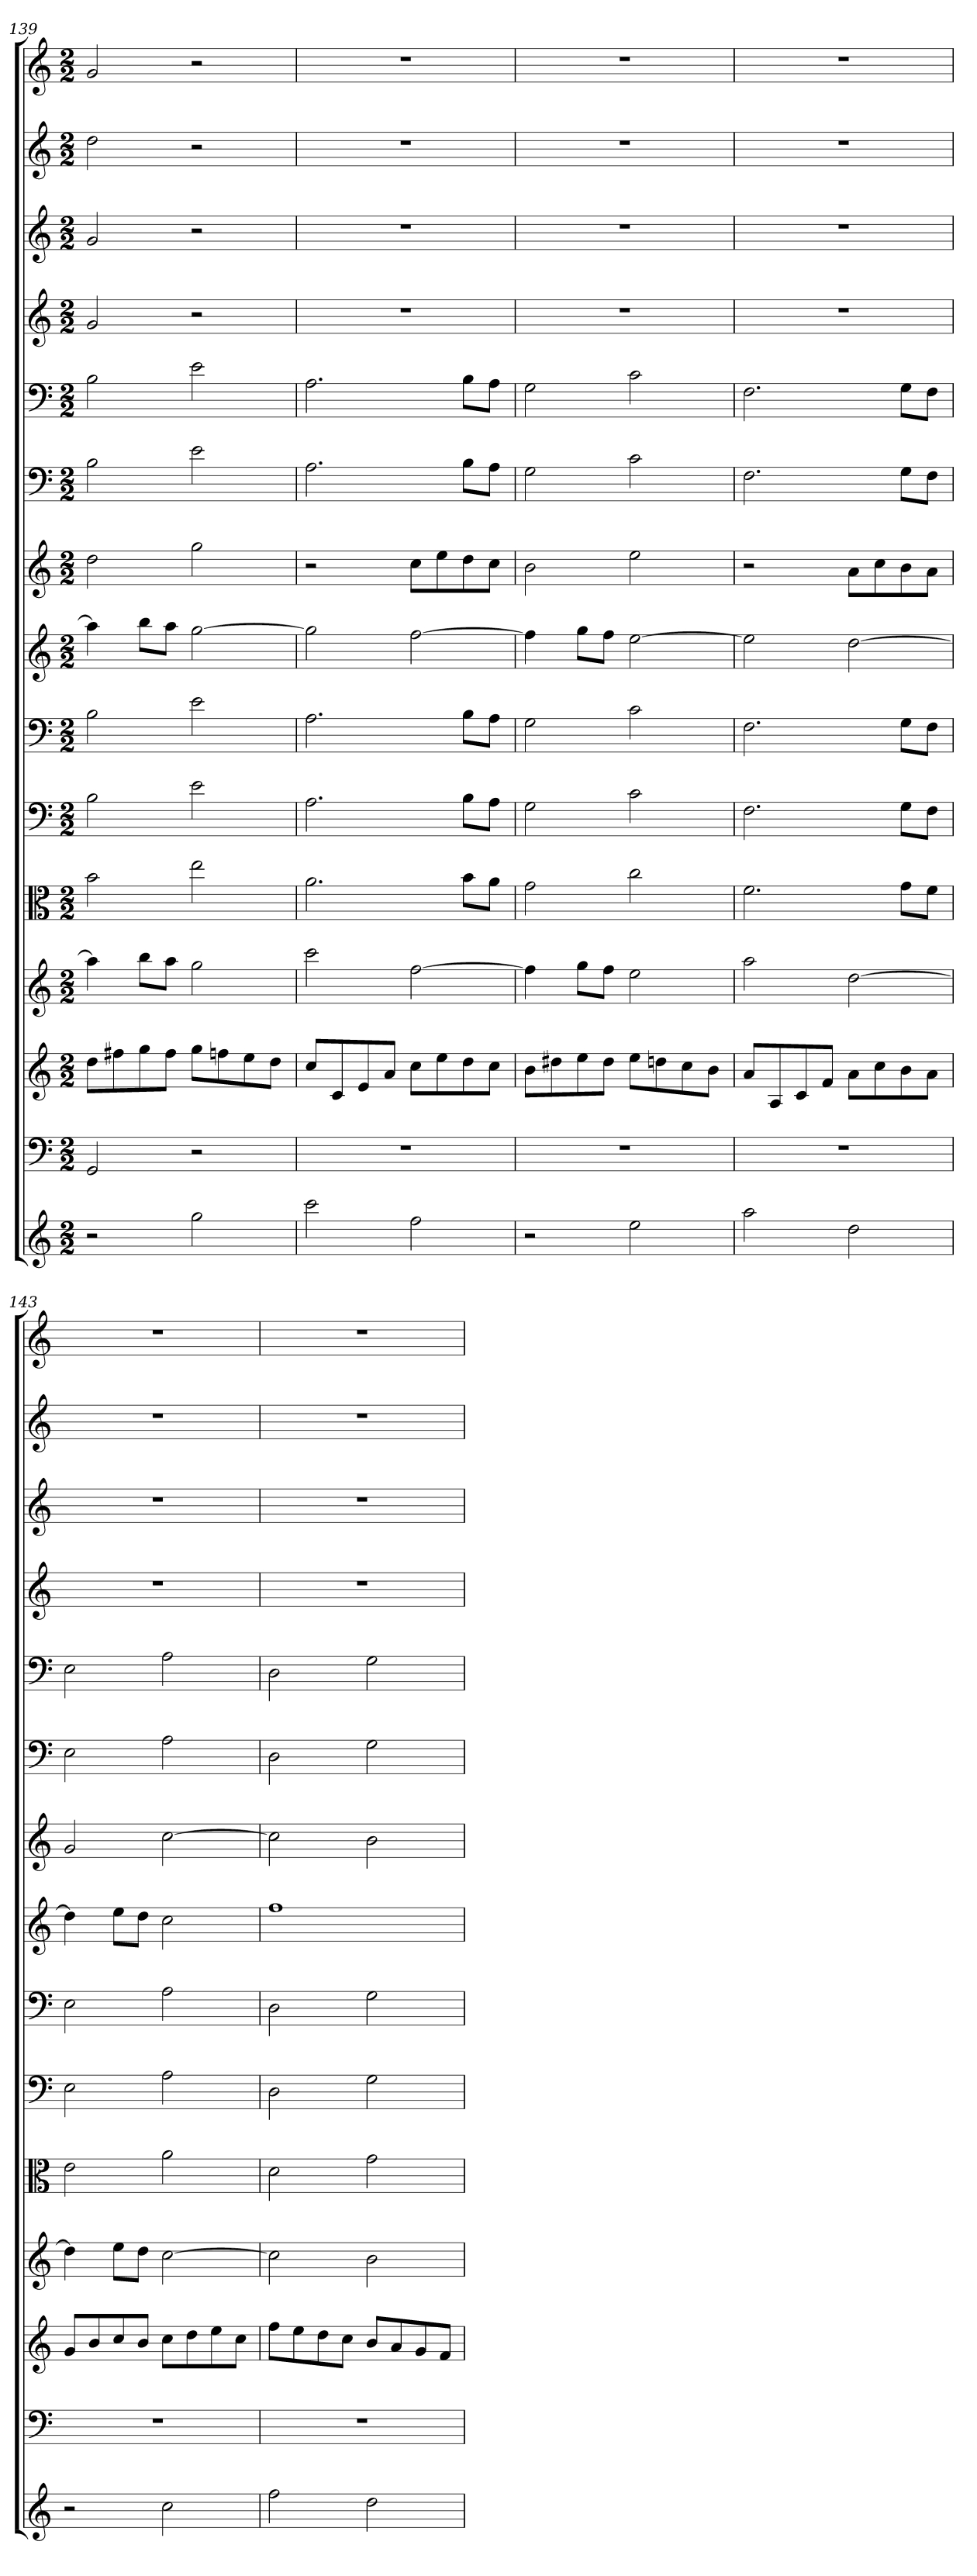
**kern	**kern	**kern	**kern	**kern	**kern	**kern	**kern	**kern	**kern	**kern	**kern	**kern	**kern	**kern
*part15	*part14	*part13	*part12	*part11	*part10	*part9	*part8	*part7	*part6	*part5	*part4	*part3	*part2	*part1
*staff15	*staff14	*staff13	*staff12	*staff11	*staff10	*staff9	*staff8	*staff7	*staff6	*staff5	*staff4	*staff3	*staff2	*staff1
*	*clefF4	*	*	*clefC3	*clefF4	*clefF4	*	*	*clefF4	*clefF4	*	*	*	*
*k[]	*k[]	*k[]	*k[]	*k[]	*k[]	*k[]	*k[]	*k[]	*k[]	*k[]	*k[]	*k[]	*k[]	*k[]
*C:	*C:	*C:	*C:	*C:	*C:	*C:	*C:	*C:	*C:	*C:	*C:	*C:	*C:	*C:
*M2/2	*M2/2	*M2/2	*M2/2	*M2/2	*M2/2	*M2/2	*M2/2	*M2/2	*M2/2	*M2/2	*M2/2	*M2/2	*M2/2	*M2/2
=139	=139	=139	=139	=139	=139	=139	=139	=139	=139	=139	=139	=139	=139	=139
2r	2GG	8ddL	4aa]	2b	2B	2B	4aa]	2dd	2B	2B	2g	2g	2dd	2g
.	.	8ff#X	.	.	.	.	.	.	.	.	.	.	.	.
.	.	8gg	8bbL	.	.	.	8bbL	.	.	.	.	.	.	.
.	.	8ff#J	8aaJ	.	.	.	8aaJ	.	.	.	.	.	.	.
2gg	2r	8ggL	2gg	2ee	2e	2e	[2gg	2gg	2e	2e	2r	2r	2r	2r
.	.	8ffn	.	.	.	.	.	.	.	.	.	.	.	.
.	.	8ee	.	.	.	.	.	.	.	.	.	.	.	.
.	.	8ddJ	.	.	.	.	.	.	.	.	.	.	.	.
=140	=140	=140	=140	=140	=140	=140	=140	=140	=140	=140	=140	=140	=140	=140
2ccc	1r	8ccL	2ccc	2.a	2.A	2.A	2gg]	2r	2.A	2.A	1r	1r	1r	1r
.	.	8c	.	.	.	.	.	.	.	.	.	.	.	.
.	.	8e	.	.	.	.	.	.	.	.	.	.	.	.
.	.	8aJ	.	.	.	.	.	.	.	.	.	.	.	.
2ff	.	8ccL	[2ff	.	.	.	[2ff	8ccL	.	.	.	.	.	.
.	.	8ee	.	.	.	.	.	8ee	.	.	.	.	.	.
.	.	8dd	.	8b\L	8B\L	8B\L	.	8dd	8B\L	8B\L	.	.	.	.
.	.	8ccJ	.	8a\J	8A\J	8A\J	.	8ccJ	8A\J	8A\J	.	.	.	.
=141	=141	=141	=141	=141	=141	=141	=141	=141	=141	=141	=141	=141	=141	=141
2r	1r	8bL	4ff]	2g	2G	2G	4ff]	2b	2G	2G	1r	1r	1r	1r
.	.	8dd#X	.	.	.	.	.	.	.	.	.	.	.	.
.	.	8ee	8ggL	.	.	.	8ggL	.	.	.	.	.	.	.
.	.	8dd#J	8ffJ	.	.	.	8ffJ	.	.	.	.	.	.	.
2ee	.	8eeL	2ee	2cc	2c	2c	[2ee	2ee	2c	2c	.	.	.	.
.	.	8ddn	.	.	.	.	.	.	.	.	.	.	.	.
.	.	8cc	.	.	.	.	.	.	.	.	.	.	.	.
.	.	8bJ	.	.	.	.	.	.	.	.	.	.	.	.
=142	=142	=142	=142	=142	=142	=142	=142	=142	=142	=142	=142	=142	=142	=142
2aa	1r	8aL	2aa	2.f	2.F	2.F	2ee]	2r	2.F	2.F	1r	1r	1r	1r
.	.	8A	.	.	.	.	.	.	.	.	.	.	.	.
.	.	8c	.	.	.	.	.	.	.	.	.	.	.	.
.	.	8fJ	.	.	.	.	.	.	.	.	.	.	.	.
2dd	.	8aL	[2dd	.	.	.	[2dd	8aL	.	.	.	.	.	.
.	.	8cc	.	.	.	.	.	8cc	.	.	.	.	.	.
.	.	8b	.	8g\L	8G\L	8G\L	.	8b	8G\L	8G\L	.	.	.	.
.	.	8aJ	.	8f\J	8F\J	8F\J	.	8aJ	8F\J	8F\J	.	.	.	.
=143	=143	=143	=143	=143	=143	=143	=143	=143	=143	=143	=143	=143	=143	=143
2r	1r	8gL	4dd]	2e	2E	2E	4dd]	2g	2E	2E	1r	1r	1r	1r
.	.	8b	.	.	.	.	.	.	.	.	.	.	.	.
.	.	8cc	8eeL	.	.	.	8eeL	.	.	.	.	.	.	.
.	.	8bJ	8ddJ	.	.	.	8ddJ	.	.	.	.	.	.	.
2cc	.	8ccL	[2cc	2a	2A	2A	2cc	[2cc	2A	2A	.	.	.	.
.	.	8dd	.	.	.	.	.	.	.	.	.	.	.	.
.	.	8ee	.	.	.	.	.	.	.	.	.	.	.	.
.	.	8ccJ	.	.	.	.	.	.	.	.	.	.	.	.
=144	=144	=144	=144	=144	=144	=144	=144	=144	=144	=144	=144	=144	=144	=144
2ff	1r	8ffL	2cc]	2d	2D	2D	1ff	2cc]	2D	2D	1r	1r	1r	1r
.	.	8ee	.	.	.	.	.	.	.	.	.	.	.	.
.	.	8dd	.	.	.	.	.	.	.	.	.	.	.	.
.	.	8ccJ	.	.	.	.	.	.	.	.	.	.	.	.
2dd	.	8bL	2b	2g	2G	2G	.	2b	2G	2G	.	.	.	.
.	.	8a	.	.	.	.	.	.	.	.	.	.	.	.
.	.	8g	.	.	.	.	.	.	.	.	.	.	.	.
.	.	8fJ	.	.	.	.	.	.	.	.	.	.	.	.
=	=	=	=	=	=	=	=	=	=	=	=	=	=	=
*-	*-	*-	*-	*-	*-	*-	*-	*-	*-	*-	*-	*-	*-	*-
